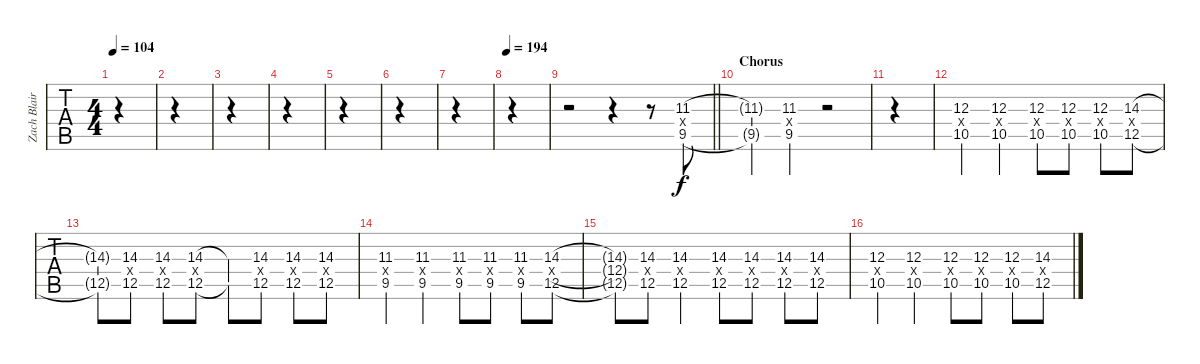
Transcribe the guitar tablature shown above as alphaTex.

\track ("Zach Blair - Guitar One" "Zach Blair") {instrument distortionguitar}
\staff {tabs}
\tuning (Eb4 Bb3 Gb3 Db3 Ab2 Eb2) {hide}
\ts (4 4)
\tempo 104
\clef g2
\ks c
|
|
|
|
|
|
|
\tempo 194
|
\barLineRight lightlight
r.2 r.4 r.8 (11.3 9.4{x} 9.5).8 |
\section ("" "Chorus")
(11.3{t} 9.5{t}).4 (11.3 9.4{x} 9.5).4 r.2 |
|
(12.3 10.4{x} 10.5).4 (12.3 10.4{x} 10.5).4 (12.3 10.4{x} 10.5).8 (12.3 10.4{x} 10.5).8 (12.3 10.4{x} 10.5).8 (14.3 12.4{x} 12.5).8 |
(14.3{t} 12.5{t}).8 (14.3 12.4{x} 12.5).8 (14.3 12.4{x} 12.5).8 (14.3 12.4{x} 12.5).8 (14.3{t} 12.5{t}).8 (14.3 12.4{x} 12.5).8 (14.3 12.4{x} 12.5).8 (14.3 12.4{x} 12.5).8 |
(11.3 9.4{x} 9.5).4 (11.3 9.4{x} 9.5).4 (11.3 9.4{x} 9.5).8 (11.3 9.4{x} 9.5).8 (11.3 9.4{x} 9.5).8 (14.3 12.4{x} 12.5).8 |
(14.3{t} 12.4{t} 12.5{t}).8 (14.3 12.4{x} 12.5).8 (14.3 12.4{x} 12.5).4 (14.3 12.4{x} 12.5).8 (14.3 12.4{x} 12.5).8 (14.3 12.4{x} 12.5).8 (14.3 12.4{x} 12.5).8 |
(12.3 10.4{x} 10.5).4 (12.3 10.4{x} 10.5).4 (12.3 10.4{x} 10.5).8 (12.3 10.4{x} 10.5).8 (12.3 10.4{x} 10.5).8 (14.3 12.4{x} 12.5).8
